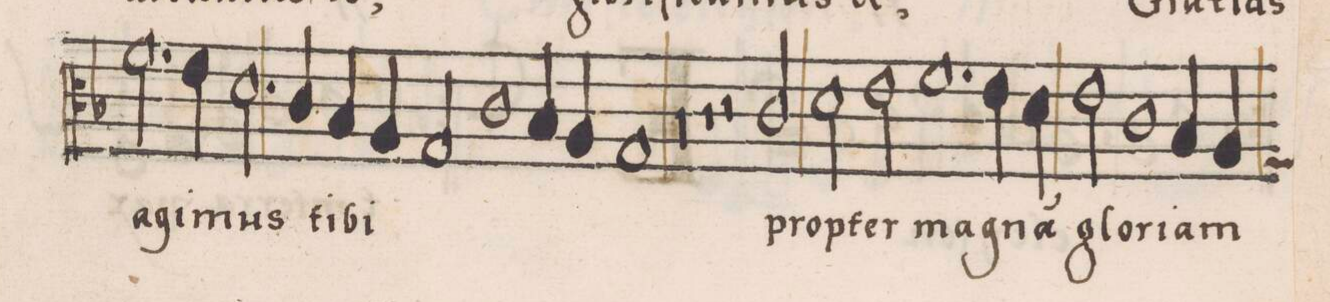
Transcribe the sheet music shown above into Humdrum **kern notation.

**kern	**text
*I"ALTVS	*
*clefC3	*
*k[b-]	*
*met(C|)	*
*M2/1	*
2.f\	a-
4e\	-gi-
2.d\	-mu
=25-	=25-
4c/	.
4B-/	ti-
4A/	-bi
2G/	.
1c\	.
=26-	=26-
4B-/	.
4A/	.
1G/	.
=27-	=27-
0r	.
=28-	=28-
1r	.
2r	.
2c/	prop-
=29-	=29-
2d\	 ter-
2e\	.
1.f\	-ma-
=30-	=30-
4e\	-gna(m)
4d\	.
2e\	glo-
1c\	-ri-
=31-	=31-
4B-/	-am
*custos:G	*
4A/	.
*-	*-
